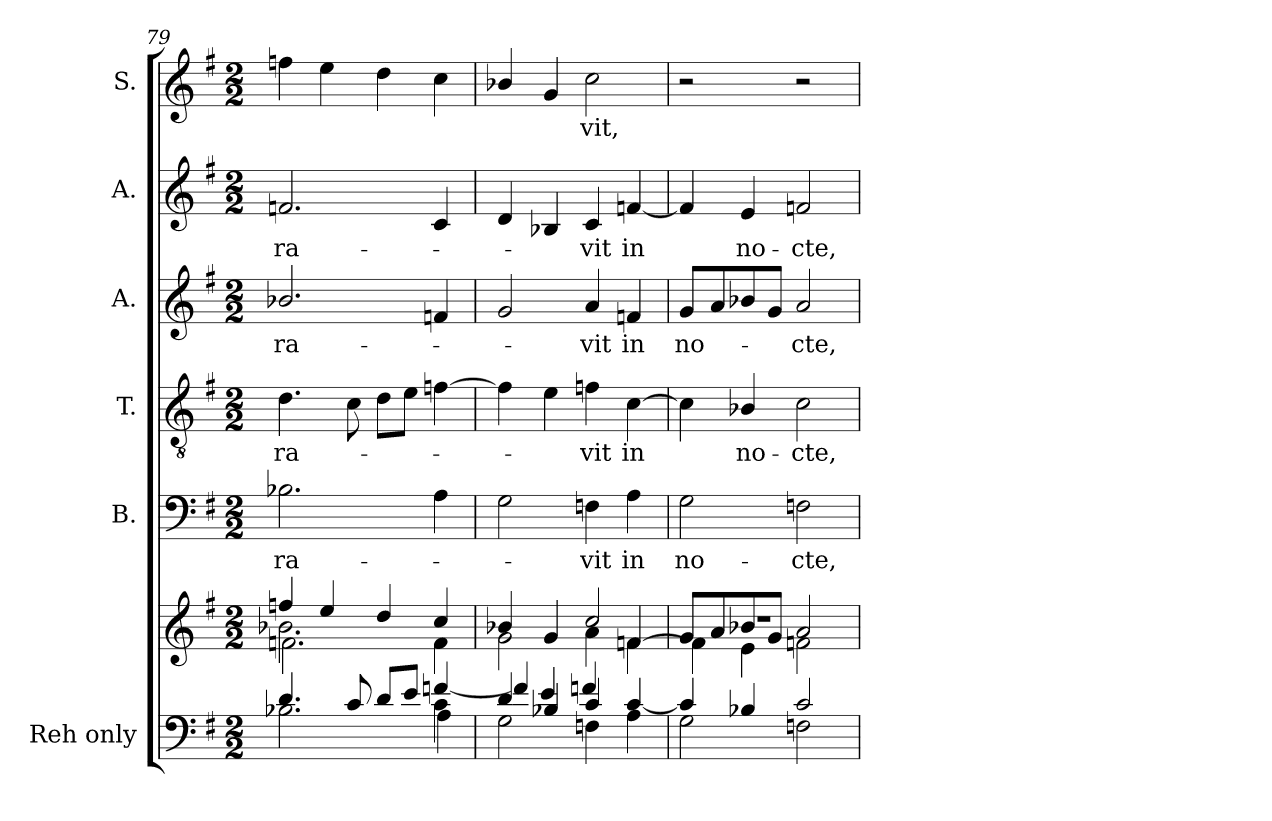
**kern	**kern	**kern	**text	**kern	**text	**kern	**text	**kern	**text	**kern	**text
*part6	*part6	*part5	*part5	*part4	*part4	*part3	*part3	*part2	*part2	*part1	*part1
*staff7	*staff6	*staff5	*staff5	*staff4	*staff4	*staff3	*staff3	*staff2	*staff2	*staff1	*staff1
*I"Reh  only	*	*I"B.	*	*I"T.	*	*I"A.	*	*I"A.	*	*I"S.	*
*	*	*I'B.	*	*I'T.	*	*I'A.	*	*I'A.	*	*	*
*clefF4	*clefG2	*clefF4	*	*clefGv2	*	*clefG2	*	*clefG2	*	*clefG2	*
*	*	*	*	*ITrd7c12	*	*	*	*	*	*	*
*k[f#]	*k[f#]	*k[f#]	*	*k[f#]	*	*k[f#]	*	*k[f#]	*	*k[f#]	*
*G:	*G:	*G:	*	*G:	*	*G:	*	*G:	*	*G:	*
*M2/2	*M2/2	*M2/2	*	*M2/2	*	*M2/2	*	*M2/2	*	*M2/2	*
=79	=79	=79	=79	=79	=79	=79	=79	=79	=79	=79	=79
*^	*^	*	*	*	*	*	*	*	*	*	*
*	*^	*	*^	*	*	*	*	*	*	*	*	*	*
!	!	!	!	!	!	!	!LO:LY:b	!	!LO:LY:b	!	!LO:LY:b	!	!LO:LY:b	!	!
2.ryy	4.d/	2.B-X\	4ffn/	2.b-X\	2.fn\	2.B-X\	-ra-	4.D\	-ra-	2.b-X/	-ra-	2.fn/	-ra-	4ffn\	.
.	.	.	4ee/	.	.	.	.	.	.	.	.	.	.	4ee\	.
.	8c/	.	.	.	.	.	.	8C\	.	.	.	.	.	.	.
.	8d/L	.	4dd/	.	.	.	.	8D\L	.	.	.	.	.	4dd\	.
.	8e/J	.	.	.	.	.	.	8E\J	.	.	.	.	.	.	.
4c\	[4fn/	4A\	4cc/	4f\	4ryy	4A\	.	[4Fn\	.	4fn/	.	4c/	.	4cc\	.
=80	=80	=80	=80	=80	=80	=80	=80	=80	=80	=80	=80	=80	=80	=80	=80
4d/	4f/]	2G\	4b-X/	2g\	2.ryy	2G\	.	4F\]	.	2g/	.	4d/	.	4b-X/	.
4B-X/	4e/	.	4g/	.	.	.	.	4E\	.	.	.	4B-X/	.	4g/	.
!	!	!	!	!	!	!	!LO:LY:b	!	!LO:LY:b	!	!LO:LY:b	!	!LO:LY:b	!	!LO:LY:b
4c/	4fn/	4Fn\	2cc/	4a\	.	4Fn\	-vit	4Fn\	-vit	4a/	-vit	4c/	-vit	2cc\	-vit,
!	!	!	!	!	!	!	!LO:LY:b	!	!LO:LY:b	!	!LO:LY:b	!	!LO:LY:b	!	!
4ryy	[4c/	4A\	.	4fn\	[4f/	4A\	in	[4C\	in	4fn/	in	[4fn/	in	.	.
=81	=81	=81	=81	=81	=81	=81	=81	=81	=81	=81	=81	=81	=81	=81	=81
!	!	!	!	!	!	!	!LO:LY:b	!	!	!	!LO:LY:b	!	!	!	!
*	*v	*v	*	*	*	*	*	*	*	*	*	*	*	*	*
4c/]	2G\	1r	8g/L	4f\]	2G\	no-	4C\]	.	8g/L	no-	4f/]	.	2r	.
.	.	.	8a/	.	.	.	.	.	8a/	.	.	.	.	.
!	!	!	!	!	!	!	!	!LO:LY:b	!	!	!	!LO:LY:b	!	!
4B-X/	.	.	8b-X/	4e\	.	.	4BB-X/	no-	8b-X/	.	4e/	no-	.	.
.	.	.	8g/J	.	.	.	.	.	8g/J	.	.	.	.	.
!	!	!	!	!	!	!LO:LY:b	!	!LO:LY:b	!	!LO:LY:b	!	!LO:LY:b	!	!
2c/	2Fn\	.	2a/	2fn\	2Fn\	-cte,	2C\	-cte,	2a/	-cte,	2fn/	-cte,	2r	.
*v	*v	*	*	*	*	*	*	*	*	*	*	*	*	*
*	*v	*v	*v	*	*	*	*	*	*	*	*	*	*
=	=	=	=	=	=	=	=	=	=	=	=
*-	*-	*-	*-	*-	*-	*-	*-	*-	*-	*-	*-
